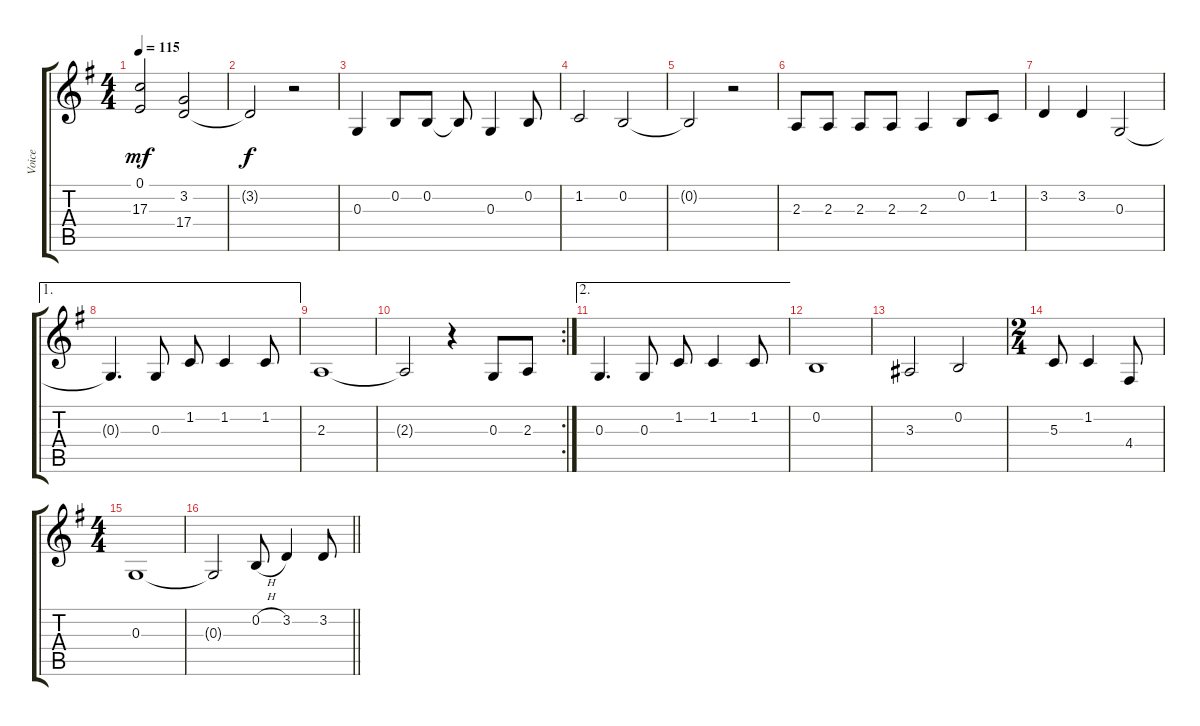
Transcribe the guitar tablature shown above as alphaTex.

\track ("Voice" "Voice") {instrument viola}
\staff {score tabs}
\tuning (E4 B3 G3 D3 A2 E2) {hide}
\ts (4 4)
\tempo 115
\clef g2
\ks eminor
(0.1 17.3).2{dy mf} (3.2 17.4).2 |
3.2{t}.2{dy f} r.2 |
0.3.4 0.2.8 0.2.8 0.2{t}.8 0.3.4 0.2.8 |
1.2.2 0.2.2 |
0.2{t}.2 r.2 |
2.3.8 2.3.8 2.3.8 2.3.8 2.3.4 0.2.8 1.2.8 |
3.2.4 3.2.4 0.3.2 |
\ae 1
0.3{t}.4{d} 0.3.8 1.2.8 1.2.4 1.2.8 |
2.3.1 |
\rc 2
2.3{t}.2 r.4 0.3.8 2.3.8 |
\ae 2
0.3.4{d} 0.3.8 1.2.8 1.2.4 1.2.8 |
0.2.1 |
3.3.2 0.2.2 |
\ts (2 4)
5.3.8 1.2.4 4.4.8 |
\ts (4 4)
0.3.1 |
\barLineRight lightlight
0.3{t}.2 0.2{h}.8 3.2.4 3.2{h}.8
